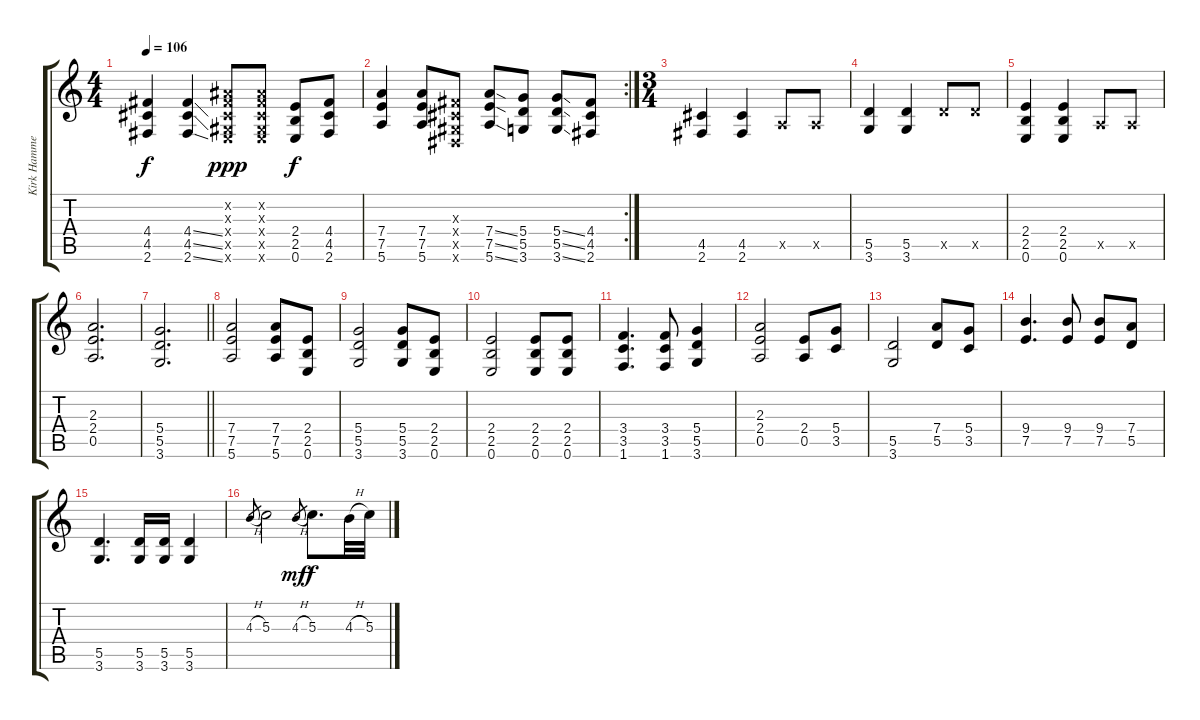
\track ("Kirk Hammett" "Kirk Hamme") {instrument distortionguitar}
\staff {score tabs}
\tuning (E4 B3 G3 D3 A2 E2) {hide}
\ts (4 4)
\tempo 106
\clef g2
\ks c
(4.4 4.5 2.6).4{dy f} (4.4{ss} 4.5{ss} 2.6{ss}).4 (-1.2{x} -1.3{x} -1.4{x} -1.5{x} 0.6{x}).8{dy ppp} (-1.2{x} -1.3{x} -1.4{x} -1.5{x} 0.6{x}).8 (2.4 2.5 0.6).8{dy f} (4.4 4.5 2.6).8 |
\rc 2
(7.4 7.5 5.6).4 (7.4 7.5 5.6).8 (-1.3{x} -1.4{x} -1.5{x} -1.6{x}).8 (7.4{ss} 7.5{ss} 5.6{ss}).8 (5.4 5.5 3.6).8 (5.4{ss} 5.5{ss} 3.6{ss}).8 (4.4 4.5 2.6).8 |
\ts (3 4)
(4.5 2.6).4 (4.5 2.6).4 0.5{x}.8 0.5{x}.8 |
(5.5 3.6).4 (5.5 3.6).4 5.5{x}.8 5.5{x}.8 |
(2.4 2.5 0.6).4 (2.4 2.5 0.6).4 0.5{x}.8 0.5{x}.8 |
(2.3 2.4 0.5).2{d} |
\barLineRight lightlight
(5.4 5.5 3.6).2{d} |
(7.4 7.5 5.6).2 (7.4 7.5 5.6).8 (2.4 2.5 0.6).8 |
(5.4 5.5 3.6).2 (5.4 5.5 3.6).8 (2.4 2.5 0.6).8 |
(2.4 2.5 0.6).2 (2.4 2.5 0.6).8 (2.4 2.5 0.6).8 |
(3.4 3.5 1.6).4{d} (3.4 3.5 1.6).8 (5.4 5.5 3.6).4 |
(2.3 2.4 0.5).2 (2.4 0.5).8 (5.4 3.5).8 |
(5.5 3.6).2 (7.4 5.5).8 (5.4 3.5).8 |
(9.4 7.5).4{d} (9.4 7.5).8 (9.4 7.5).8 (7.4 5.5).8 |
(5.5 3.6).4{d} (5.5 3.6).16 (5.5 3.6).16 (5.5 3.6).4 |
4.3{h}.8{gr} 5.3.2 4.3{h}.8{gr dy mf} 5.3.8{d dy f} 4.3{h}.32 5.3{h}.32
